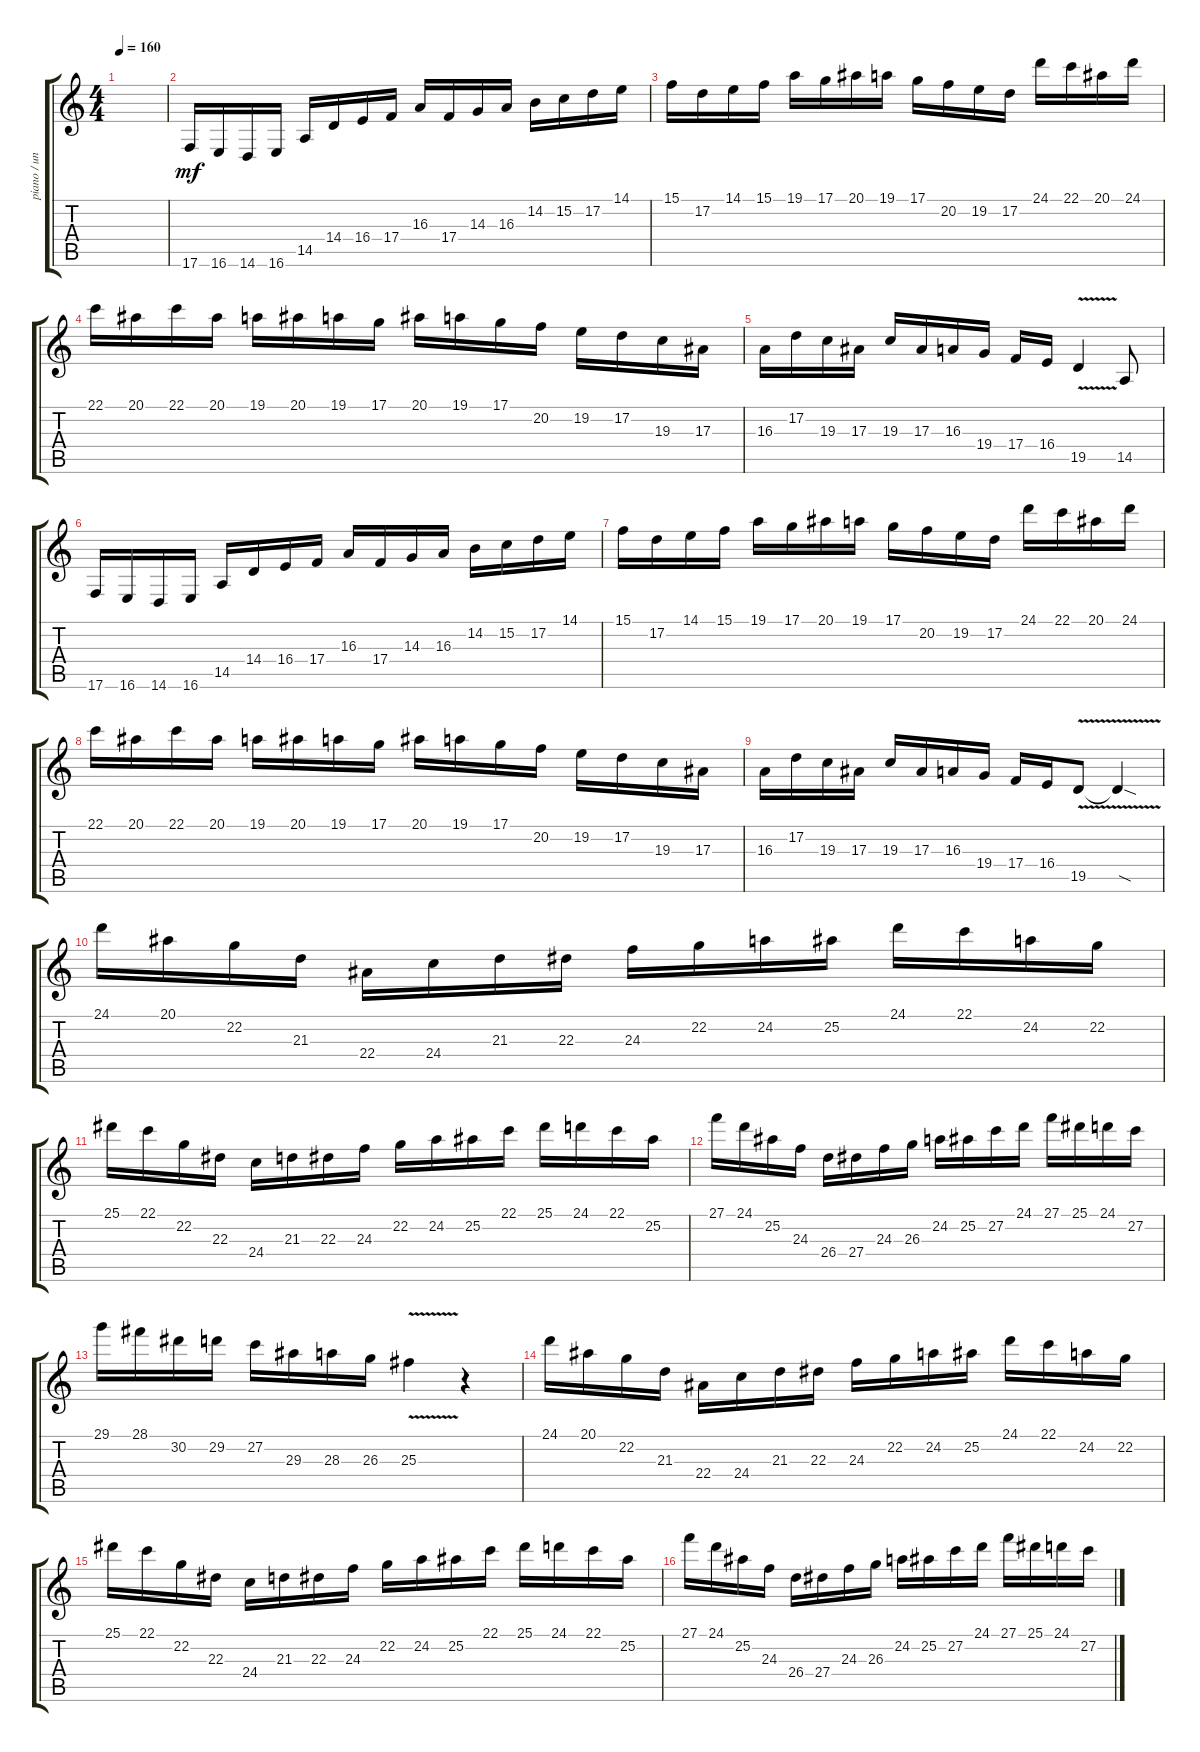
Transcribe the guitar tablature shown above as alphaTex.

\track ("piano / unison" "piano / un") {instrument brightacousticpiano}
\staff {score tabs}
\tuning (D4 A3 F3 C3 G2 C2) {hide}
\ts (4 4)
\tempo 160
\clef g2
\ks c
|
17.6.16{dy mf balance 12 instrument lead2sawtooth} 16.6.16 14.6.16 16.6.16 14.5.16 14.4.16 16.4.16 17.4.16 16.3.16 17.4.16 14.3.16 16.3.16 14.2.16 15.2.16 17.2.16 14.1.16 |
15.1.16 17.2.16 14.1.16 15.1.16 19.1.16 17.1.16 20.1.16 19.1.16 17.1.16 20.2.16 19.2.16 17.2.16 24.1.16 22.1.16 20.1.16 24.1.16 |
22.1.16 20.1.16 22.1.16 20.1.16 19.1.16 20.1.16 19.1.16 17.1.16 20.1.16 19.1.16 17.1.16 20.2.16 19.2.16 17.2.16 19.3.16 17.3.16 |
16.3.16 17.2.16 19.3.16 17.3.16 19.3.16 17.3.16 16.3.16 19.4.16 17.4.16 16.4.16 19.5{v}.4 14.5.8 |
17.6.16 16.6.16 14.6.16 16.6.16 14.5.16 14.4.16 16.4.16 17.4.16 16.3.16 17.4.16 14.3.16 16.3.16 14.2.16 15.2.16 17.2.16 14.1.16 |
15.1.16 17.2.16 14.1.16 15.1.16 19.1.16 17.1.16 20.1.16 19.1.16 17.1.16 20.2.16 19.2.16 17.2.16 24.1.16 22.1.16 20.1.16 24.1.16 |
22.1.16 20.1.16 22.1.16 20.1.16 19.1.16 20.1.16 19.1.16 17.1.16 20.1.16 19.1.16 17.1.16 20.2.16 19.2.16 17.2.16 19.3.16 17.3.16 |
16.3.16 17.2.16 19.3.16 17.3.16 19.3.16 17.3.16 16.3.16 19.4.16 17.4.16 16.4.16 19.5{v}.8 19.5{sod t}.4 |
24.1.16 20.1.16 22.2.16 21.3.16 22.4.16 24.4.16 21.3.16 22.3.16 24.3.16 22.2.16 24.2.16 25.2.16 24.1.16 22.1.16 24.2.16 22.2.16 |
25.1.16 22.1.16 22.2.16 22.3.16 24.4.16 21.3.16 22.3.16 24.3.16 22.2.16 24.2.16 25.2.16 22.1.16 25.1.16 24.1.16 22.1.16 25.2.16 |
27.1.16 24.1.16 25.2.16 24.3.16 26.4.16 27.4.16 24.3.16 26.3.16 24.2.16 25.2.16 27.2.16 24.1.16 27.1.16 25.1.16 24.1.16 27.2.16 |
29.1.16 28.1.16 30.2.16 29.2.16 27.2.16 29.3.16 28.3.16 26.3.16 25.3{v}.4 r.4 |
24.1.16 20.1.16 22.2.16 21.3.16 22.4.16 24.4.16 21.3.16 22.3.16 24.3.16 22.2.16 24.2.16 25.2.16 24.1.16 22.1.16 24.2.16 22.2.16 |
25.1.16 22.1.16 22.2.16 22.3.16 24.4.16 21.3.16 22.3.16 24.3.16 22.2.16 24.2.16 25.2.16 22.1.16 25.1.16 24.1.16 22.1.16 25.2.16 |
27.1.16 24.1.16 25.2.16 24.3.16 26.4.16 27.4.16 24.3.16 26.3.16 24.2.16 25.2.16 27.2.16 24.1.16 27.1.16 25.1.16 24.1.16 27.2.16
